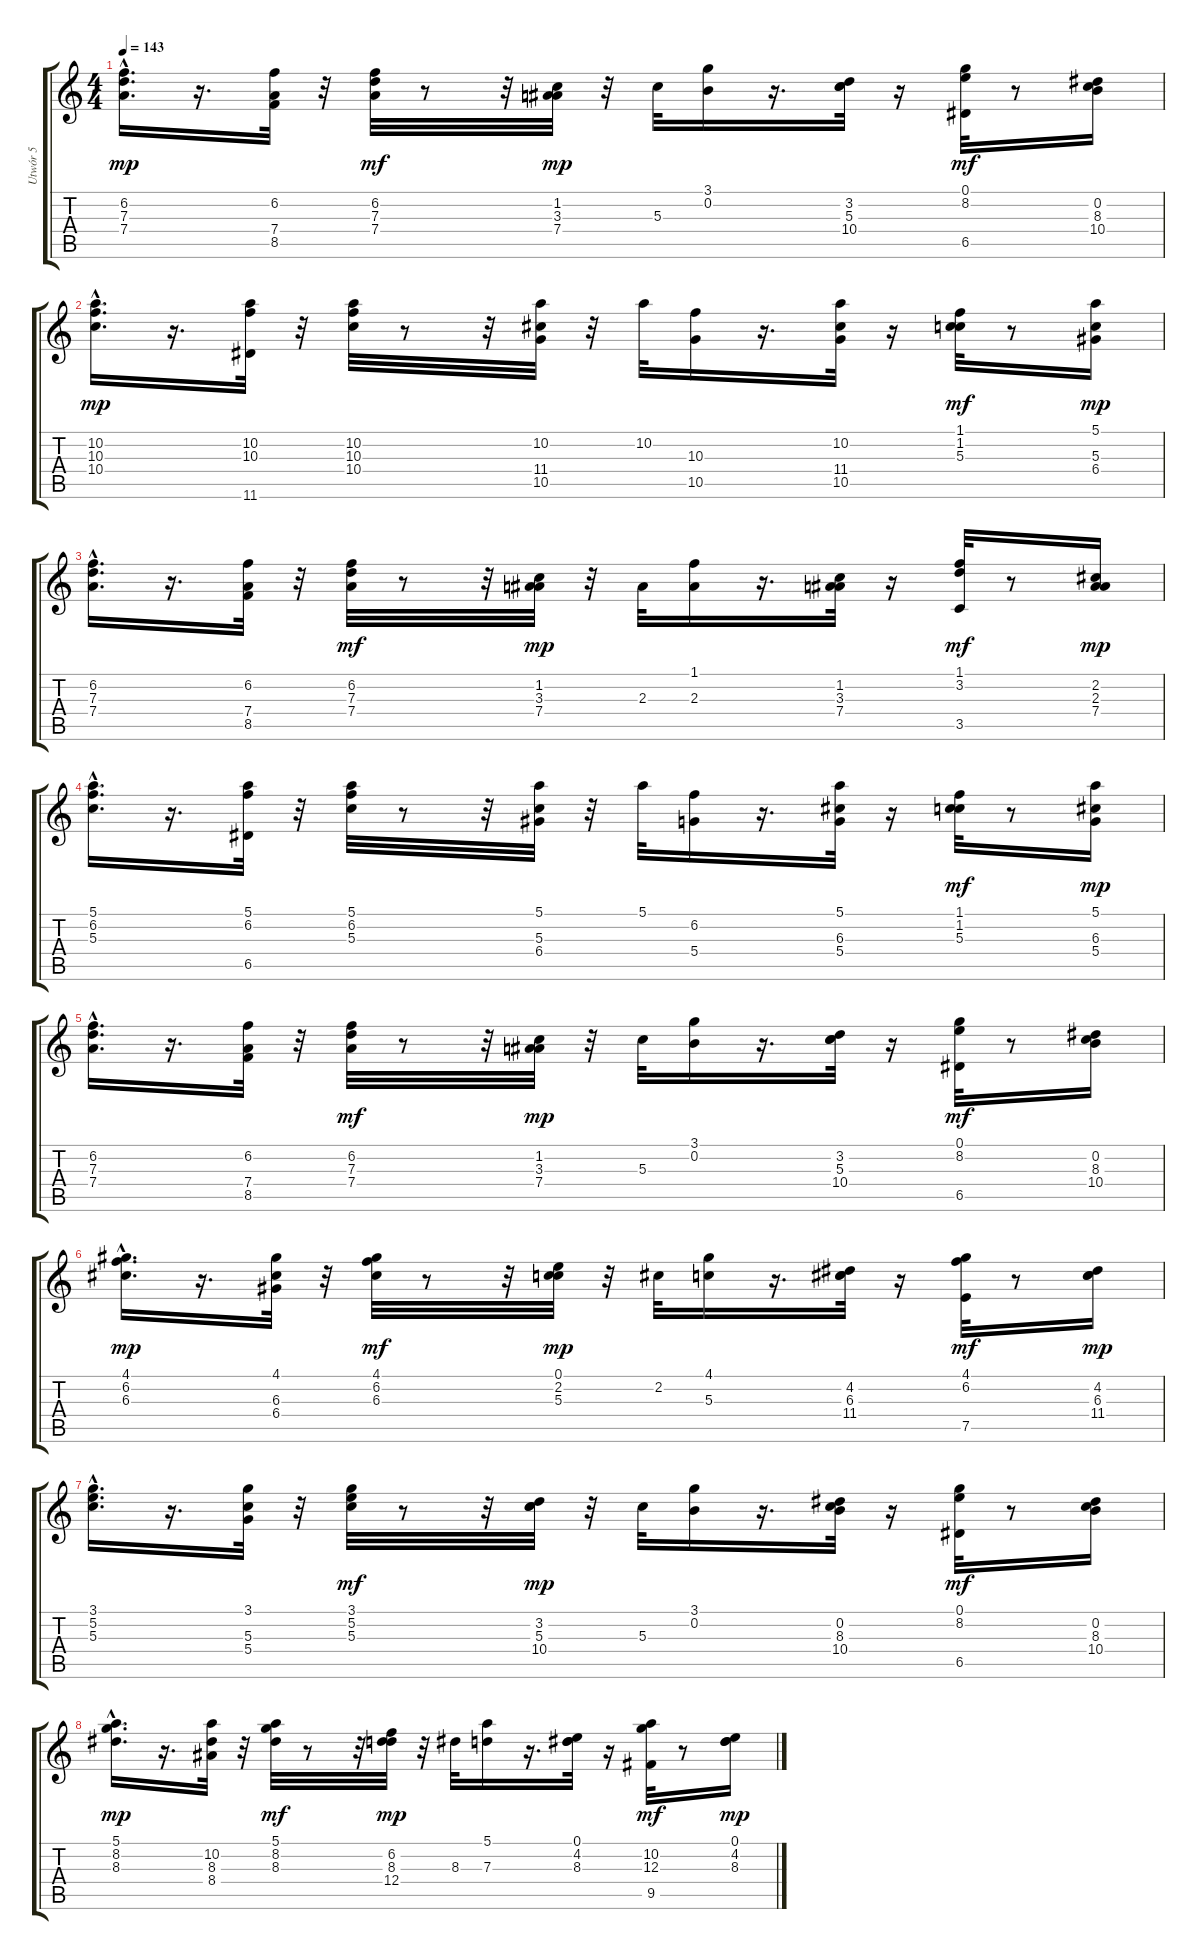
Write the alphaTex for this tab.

\track ("Utwór 5" "Utwór 5") {instrument distortionguitar}
\staff {score tabs}
\tuning (E4 B3 G3 D3 A2 E2) {hide}
\ts (4 4)
\tempo 143
\clef g2
\ks c
(6.2{hac} 7.3{hac} 7.4{hac}).16{d dy mp} r.16{d} (6.2 7.4 8.5).32 r.32 (6.2 7.3 7.4).32{dy mf} r.8 r.32 (1.2 3.3 7.4).32{dy mp} r.32 5.3.32 (3.1 0.2).16 r.16{d} (3.2 5.3 10.4).32 r.16 (0.1 8.2 6.5).32{dy mf} r.8 (0.2 8.3 10.4).16 |
(10.2{hac} 10.3{hac} 10.4{hac}).16{d dy mp} r.16{d} (10.2 10.3 11.6).32 r.32 (10.2 10.3 10.4).32 r.8 r.32 (10.2 11.4 10.5).32 r.32 10.2.32 (10.3 10.5).16 r.16{d} (10.2 11.4 10.5).32 r.16 (1.1 1.2 5.3).32{dy mf} r.8 (5.1 5.3 6.4).16{dy mp} |
(6.2{hac} 7.3{hac} 7.4{hac}).16{d} r.16{d} (6.2 7.4 8.5).32 r.32 (6.2 7.3 7.4).32{dy mf} r.8 r.32 (1.2 3.3 7.4).32{dy mp} r.32 2.3.32 (1.1 2.3).16 r.16{d} (1.2 3.3 7.4).32 r.16 (1.1 3.2 3.5).32{dy mf} r.8 (2.2 2.3 7.4).16{dy mp} |
(5.1{hac} 6.2{hac} 5.3{hac}).16{d} r.16{d} (5.1 6.2 6.5).32 r.32 (5.1 6.2 5.3).32 r.8 r.32 (5.1 5.3 6.4).32 r.32 5.1.32 (6.2 5.4).16 r.16{d} (5.1 6.3 5.4).32 r.16 (1.1 1.2 5.3).32{dy mf} r.8 (5.1 6.3 5.4).16{dy mp} |
(6.2{hac} 7.3{hac} 7.4{hac}).16{d} r.16{d} (6.2 7.4 8.5).32 r.32 (6.2 7.3 7.4).32{dy mf} r.8 r.32 (1.2 3.3 7.4).32{dy mp} r.32 5.3.32 (3.1 0.2).16 r.16{d} (3.2 5.3 10.4).32 r.16 (0.1 8.2 6.5).32{dy mf} r.8 (0.2 8.3 10.4).16 |
(4.1{hac} 6.2{hac} 6.3{hac}).16{d dy mp} r.16{d} (4.1 6.3 6.4).32 r.32 (4.1 6.2 6.3).32{dy mf} r.8 r.32 (0.1 2.2 5.3).32{dy mp} r.32 2.2.32 (4.1 5.3).16 r.16{d} (4.2 6.3 11.4).32 r.16 (4.1 6.2 7.5).32{dy mf} r.8 (4.2 6.3 11.4).16{dy mp} |
(3.1{hac} 5.2{hac} 5.3{hac}).16{d} r.16{d} (3.1 5.3 5.4).32 r.32 (3.1 5.2 5.3).32{dy mf} r.8 r.32 (3.2 5.3 10.4).32{dy mp} r.32 5.3.32 (3.1 0.2).16 r.16{d} (0.2 8.3 10.4).32 r.16 (0.1 8.2 6.5).32{dy mf} r.8 (0.2 8.3 10.4).16 |
(5.1{hac} 8.2{hac} 8.3{hac}).16{d dy mp} r.16{d} (10.2 8.3 8.4).32 r.32 (5.1 8.2 8.3).32{dy mf} r.8 r.32 (6.2 8.3 12.4).32{dy mp} r.32 8.3.32 (5.1 7.3).16 r.16{d} (0.1 4.2 8.3).32 r.16 (10.2 12.3 9.5).32{dy mf} r.8 (0.1 4.2 8.3).16{dy mp}
